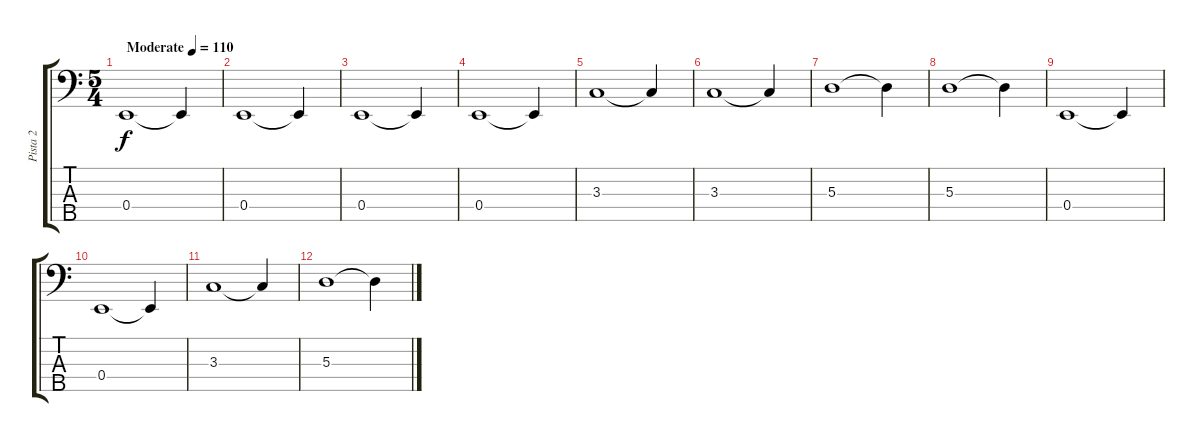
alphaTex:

\track ("Pista 2" "Pista 2") {instrument electricbassfinger}
\staff {score tabs}
\tuning (G2 D2 A1 E1 B0) {hide}
\ts (5 4)
\tempo (110 "Moderate")
\clef f4
\ks c
0.4.1{dy f instrument electricbassfinger} 0.4{t}.4 |
0.4.1 0.4{t}.4 |
0.4.1 0.4{t}.4 |
0.4.1 0.4{t}.4 |
3.3.1 3.3{t}.4 |
3.3.1 3.3{t}.4 |
5.3.1 5.3{t}.4 |
5.3.1 5.3{t}.4 |
0.4.1 0.4{t}.4 |
0.4.1 0.4{t}.4 |
3.3.1 3.3{t}.4 |
5.3.1 5.3{t}.4
